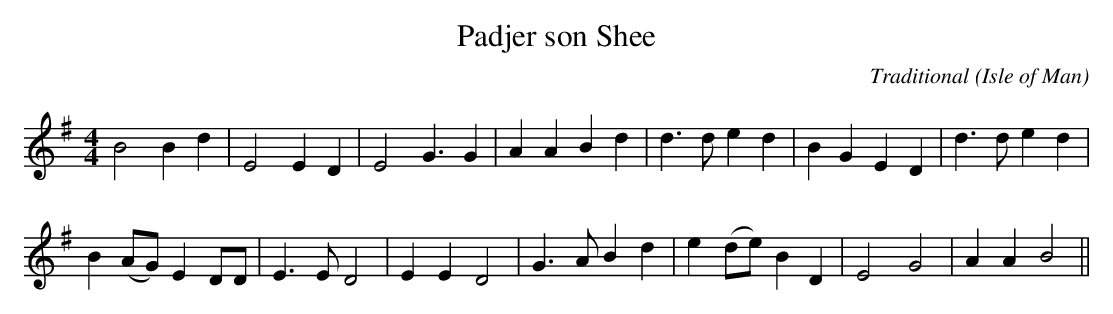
X:1
T:Padjer son Shee
C:Traditional
O:Isle of Man
L:1/4
M:4/4
K:G
B2 Bd|E2 ED|E2 G3/2G|AA Bd|d3/2d/ ed|BG ED|d3/2d/ ed|
B (A/G/) E D/D/|E3/2E/ D2|EE D2|G3/2A/ Bd|e (d/e/) BD|E2 G2|AA B2||
